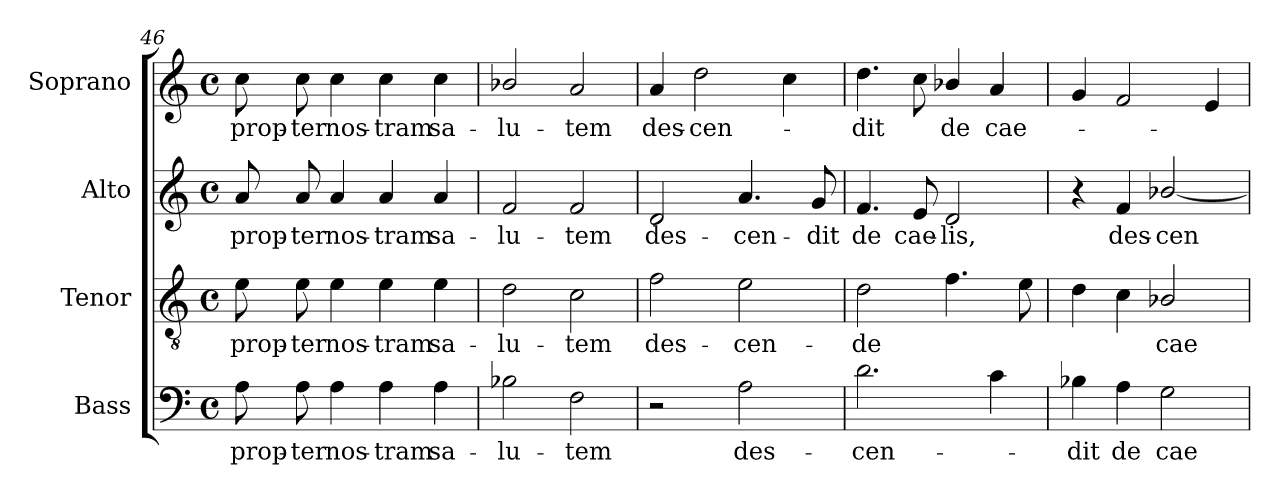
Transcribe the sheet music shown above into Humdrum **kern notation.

**kern	**text	**kern	**text	**kern	**text	**kern	**text
*part4	*part4	*part3	*part3	*part2	*part2	*part1	*part1
*staff4	*staff4	*staff3	*staff3	*staff2	*staff2	*staff1	*staff1
*I"Bass	*	*I"Tenor	*	*I"Alto	*	*I"Soprano	*
*I'B.	*	*I'T.	*	*I'A.	*	*I'S.	*
*clefF4	*	*clefGv2	*	*clefG2	*	*clefG2	*
*	*	*ITrd7c12	*	*	*	*	*
*k[]	*	*k[]	*	*k[]	*	*k[]	*
*C:	*	*C:	*	*C:	*	*C:	*
*M4/4	*	*M4/4	*	*M4/4	*	*M4/4	*
*met(c)	*	*met(c)	*	*met(c)	*	*met(c)	*
=46	=46	=46	=46	=46	=46	=46	=46
!	!LO:LY:b:color=#000000	!	!	!	!	!	!
!	!	!	!LO:LY:b:color=#000000	!	!	!	!
!	!	!	!	!	!LO:LY:b:color=#000000	!	!
!	!	!	!	!	!	!	!LO:LY:b:color=#000000
8Ai\	prop-	8Ei\	prop-	8ai/	prop-	8cci\	prop-
!	!LO:LY:b:color=#000000	!	!	!	!	!	!
!	!	!	!LO:LY:b:color=#000000	!	!	!	!
!	!	!	!	!	!LO:LY:b:color=#000000	!	!
!	!	!	!	!	!	!	!LO:LY:b:color=#000000
8Ai\	-ter	8Ei\	-ter	8ai/	-ter	8cci\	-ter
!	!LO:LY:b:color=#000000	!	!	!	!	!	!
!	!	!	!LO:LY:b:color=#000000	!	!	!	!
!	!	!	!	!	!LO:LY:b:color=#000000	!	!
!	!	!	!	!	!	!	!LO:LY:b:color=#000000
4Ai\	nos-	4Ei\	nos-	4ai/	nos-	4cci\	nos-
!	!LO:LY:b:color=#000000	!	!	!	!	!	!
!	!	!	!LO:LY:b:color=#000000	!	!	!	!
!	!	!	!	!	!LO:LY:b:color=#000000	!	!
!	!	!	!	!	!	!	!LO:LY:b:color=#000000
4Ai\	-tram	4Ei\	-tram	4ai/	-tram	4cci\	-tram
!	!LO:LY:b:color=#000000	!	!	!	!	!	!
!	!	!	!LO:LY:b:color=#000000	!	!	!	!
!	!	!	!	!	!LO:LY:b:color=#000000	!	!
!	!	!	!	!	!	!	!LO:LY:b:color=#000000
4Ai\	sa-	4Ei\	sa-	4ai/	sa-	4cci\	sa-
=47	=47	=47	=47	=47	=47	=47	=47
!	!LO:LY:b:color=#000000	!	!	!	!	!	!
!	!	!	!LO:LY:b:color=#000000	!	!	!	!
!	!	!	!	!	!LO:LY:b:color=#000000	!	!
!	!	!	!	!	!	!	!LO:LY:b:color=#000000
2B-Xi\	-lu-	2Di\	-lu-	2fi/	-lu-	2b-Xi/	-lu-
!	!LO:LY:b:color=#000000	!	!	!	!	!	!
!	!	!	!LO:LY:b:color=#000000	!	!	!	!
!	!	!	!	!	!LO:LY:b:color=#000000	!	!
!	!	!	!	!	!	!	!LO:LY:b:color=#000000
2Fi\	-tem	2Ci\	-tem	2fi/	-tem	2ai/	-tem
=48	=48	=48	=48	=48	=48	=48	=48
!	!	!	!LO:LY:b:color=#000000	!	!	!	!
!	!	!	!	!	!LO:LY:b:color=#000000	!	!
!	!	!	!	!	!	!	!LO:LY:b:color=#000000
2r	.	2Fi\	des-	2di/	des-	4ai/	des-
!	!	!	!	!	!	!	!LO:LY:b:color=#000000
.	.	.	.	.	.	2ddi\	-cen-
!	!LO:LY:b:color=#000000	!	!	!	!	!	!
!	!	!	!LO:LY:b:color=#000000	!	!	!	!
!	!	!	!	!	!LO:LY:b:color=#000000	!	!
2Ai\	des-	2Ei\	-cen-	4.ai/	-cen-	.	.
.	.	.	.	.	.	4cci\	.
!	!	!	!	!	!LO:LY:b:color=#000000	!	!
.	.	.	.	8gi/	-dit	.	.
=49	=49	=49	=49	=49	=49	=49	=49
!	!LO:LY:b:color=#000000	!	!	!	!	!	!
!	!	!	!LO:LY:b:color=#000000	!	!	!	!
!	!	!	!	!	!LO:LY:b:color=#000000	!	!
!	!	!	!	!	!	!	!LO:LY:b:color=#000000
2.di\	-cen-	2Di\	de	4.fi/	de	4.ddi\	-dit
!	!	!	!	!	!LO:LY:b:color=#000000	!	!
.	.	.	.	8ei/	cae-	8cci\	.
!	!	!	!	!	!LO:LY:b:color=#000000	!	!
!	!	!	!	!	!	!	!LO:LY:b:color=#000000
.	.	4.Fi\	.	2di/	-lis,	4b-Xi/	de
!	!	!	!	!	!	!	!LO:LY:b:color=#000000
4ci\	.	.	.	.	.	4ai/	cae-
.	.	8Ei\	.	.	.	.	.
=50	=50	=50	=50	=50	=50	=50	=50
!	!LO:LY:b:color=#000000	!	!	!	!	!	!
4B-Xi\	-dit	4Di\	.	4r	.	4gi/	.
!	!LO:LY:b:color=#000000	!	!	!	!	!	!
!	!	!	!	!	!LO:LY:b:color=#000000	!	!
4Ai\	de	4Ci\	.	4fi/	des-	2fi/	.
!	!LO:LY:b:color=#000000	!	!	!	!	!	!
!	!	!	!LO:LY:b:color=#000000	!	!	!	!
!	!	!	!	!	!LO:LY:b:color=#000000	!	!
2Gi\	cae-	2BB-Xi/	cae-	[2b-Xi/	-cen-	.	.
.	.	.	.	.	.	4ei/	.
=	=	=	=	=	=	=	=
*-	*-	*-	*-	*-	*-	*-	*-
